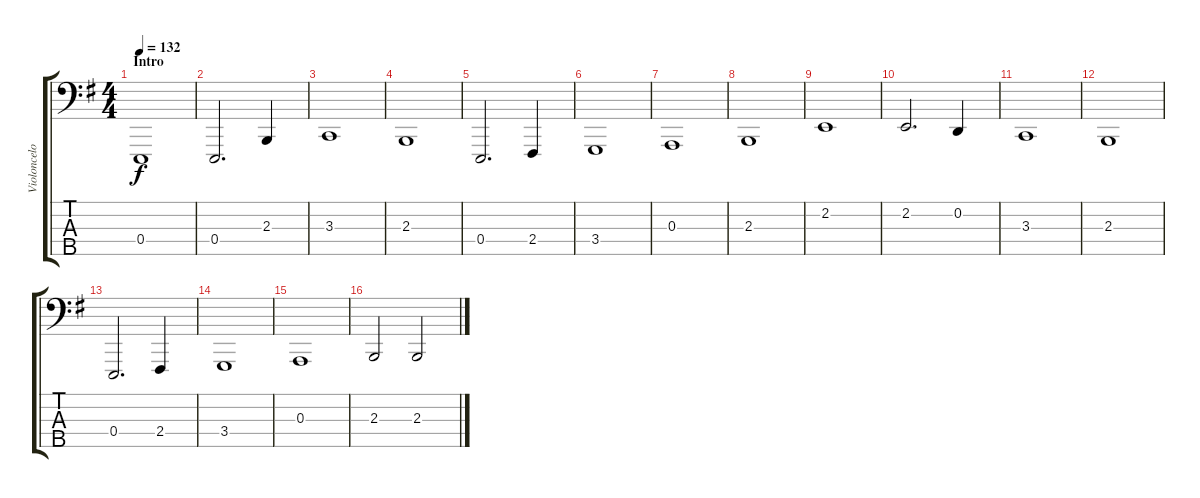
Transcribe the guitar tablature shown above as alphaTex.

\track ("Violoncelo" "Violoncelo") {instrument cello}
\staff {score tabs}
\tuning (G2 D2 A1 E1 B0) {hide}
\ts (4 4)
\section ("" "Intro")
\tempo 132
\clef f4
\ks eminor
0.4.1{dy f instrument cello} |
0.4.2{d} 2.3.4 |
3.3.1 |
2.3.1 |
0.4.2{d} 2.4.4 |
3.4.1 |
0.3.1 |
2.3.1 |
2.2.1 |
2.2.2{d} 0.2.4 |
3.3.1 |
2.3.1 |
0.4.2{d} 2.4.4 |
3.4.1 |
0.3.1 |
2.3.2 2.3.2
